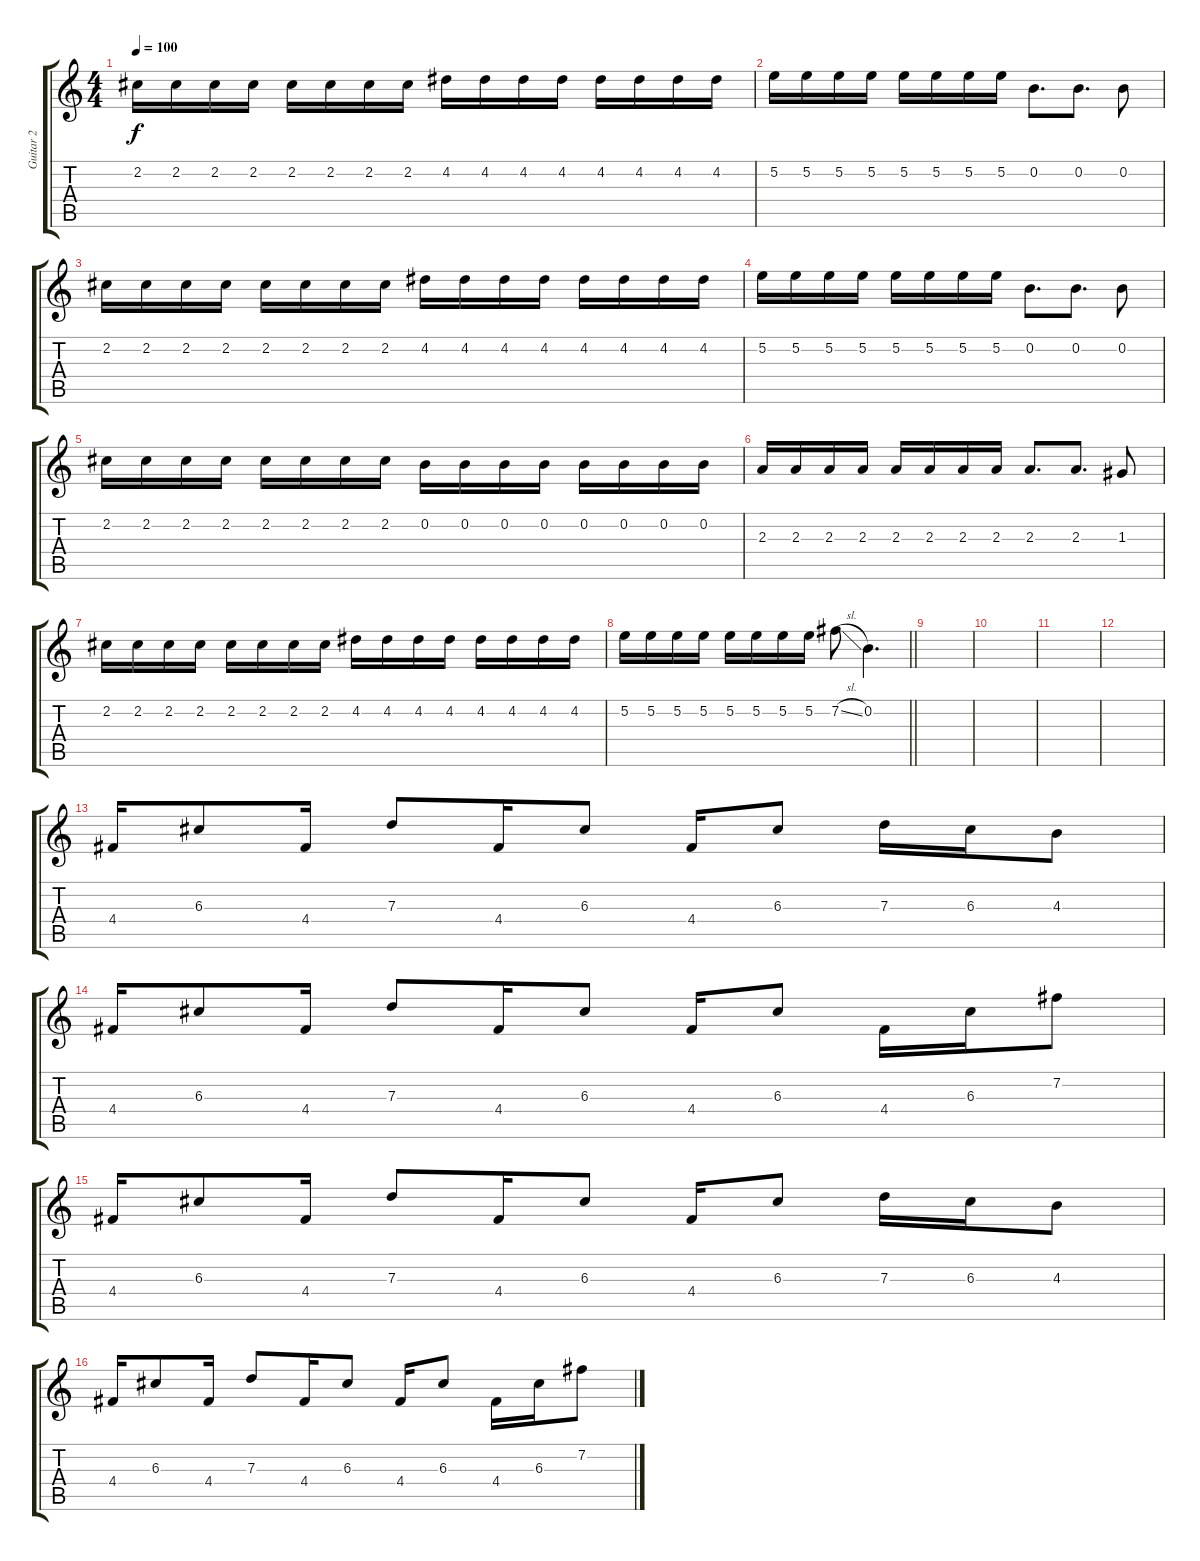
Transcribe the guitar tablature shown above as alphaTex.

\track ("Guitar 2" "Guitar 2") {instrument overdrivenguitar}
\staff {score tabs}
\tuning (E4 B3 G3 D3 A2 E2) {hide}
\ts (4 4)
\tempo 100
\clef g2
\ks c
2.2.16{dy f} 2.2.16 2.2.16 2.2.16 2.2.16 2.2.16 2.2.16 2.2.16 4.2.16 4.2.16 4.2.16 4.2.16 4.2.16 4.2.16 4.2.16 4.2.16 |
5.2.16 5.2.16 5.2.16 5.2.16 5.2.16 5.2.16 5.2.16 5.2.16 0.2.8{d} 0.2.8{d} 0.2.8 |
2.2.16 2.2.16 2.2.16 2.2.16 2.2.16 2.2.16 2.2.16 2.2.16 4.2.16 4.2.16 4.2.16 4.2.16 4.2.16 4.2.16 4.2.16 4.2.16 |
5.2.16 5.2.16 5.2.16 5.2.16 5.2.16 5.2.16 5.2.16 5.2.16 0.2.8{d} 0.2.8{d} 0.2.8 |
2.2.16 2.2.16 2.2.16 2.2.16 2.2.16 2.2.16 2.2.16 2.2.16 0.2.16 0.2.16 0.2.16 0.2.16 0.2.16 0.2.16 0.2.16 0.2.16 |
2.3.16 2.3.16 2.3.16 2.3.16 2.3.16 2.3.16 2.3.16 2.3.16 2.3.8{d} 2.3.8{d} 1.3.8 |
2.2.16 2.2.16 2.2.16 2.2.16 2.2.16 2.2.16 2.2.16 2.2.16 4.2.16 4.2.16 4.2.16 4.2.16 4.2.16 4.2.16 4.2.16 4.2.16 |
\barLineRight lightlight
5.2.16 5.2.16 5.2.16 5.2.16 5.2.16 5.2.16 5.2.16 5.2.16 7.2{sl}.8 0.2.4{d} |
|
|
|
|
4.4.16 6.3.8 4.4.16 7.3.8 4.4.16 6.3.8 4.4.16 6.3.8 7.3.16 6.3.16 4.3.8 |
4.4.16 6.3.8 4.4.16 7.3.8 4.4.16 6.3.8 4.4.16 6.3.8 4.4.16 6.3.16 7.2.8 |
4.4.16 6.3.8 4.4.16 7.3.8 4.4.16 6.3.8 4.4.16 6.3.8 7.3.16 6.3.16 4.3.8 |
4.4.16 6.3.8 4.4.16 7.3.8 4.4.16 6.3.8 4.4.16 6.3.8 4.4.16 6.3.16 7.2.8
